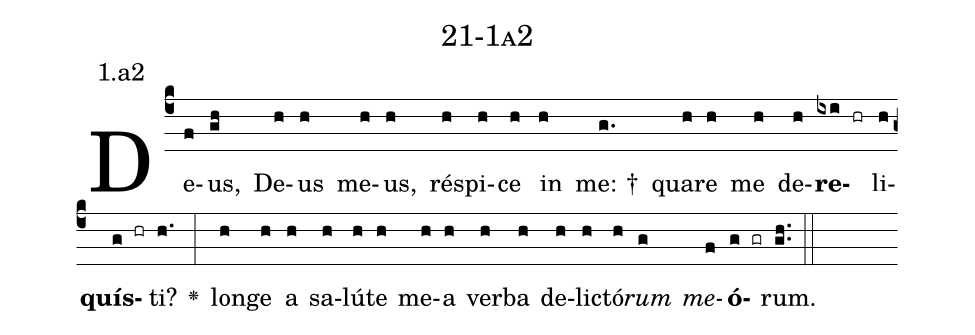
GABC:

name: 21-1a2;
annotation: 1.a2;
%%
(c4)De(f)us,(gh) De(h)us(h) me(h)us,(h) ré(h)spi(h)ce(h) in(h) me: †(g.) qua(h)re(h) me(h) de(h)<b>re</b>(ixi hr)li(h)<b>quís</b>(g hr)ti?(h.) <v>\greheightstar</v>(:) lon(h)ge(h) a(h) sa(h)lú(h)te(h) me(h)a(h) ver(h)ba(h) de(h)lic(h)tó(h)<i>rum</i>(g) <i>me</i>(f)<b>ó</b>(g gr)rum.(gh..) (::)


%E(h) u(h) o(g) u(f) a(g) e.(gh..) (::)
